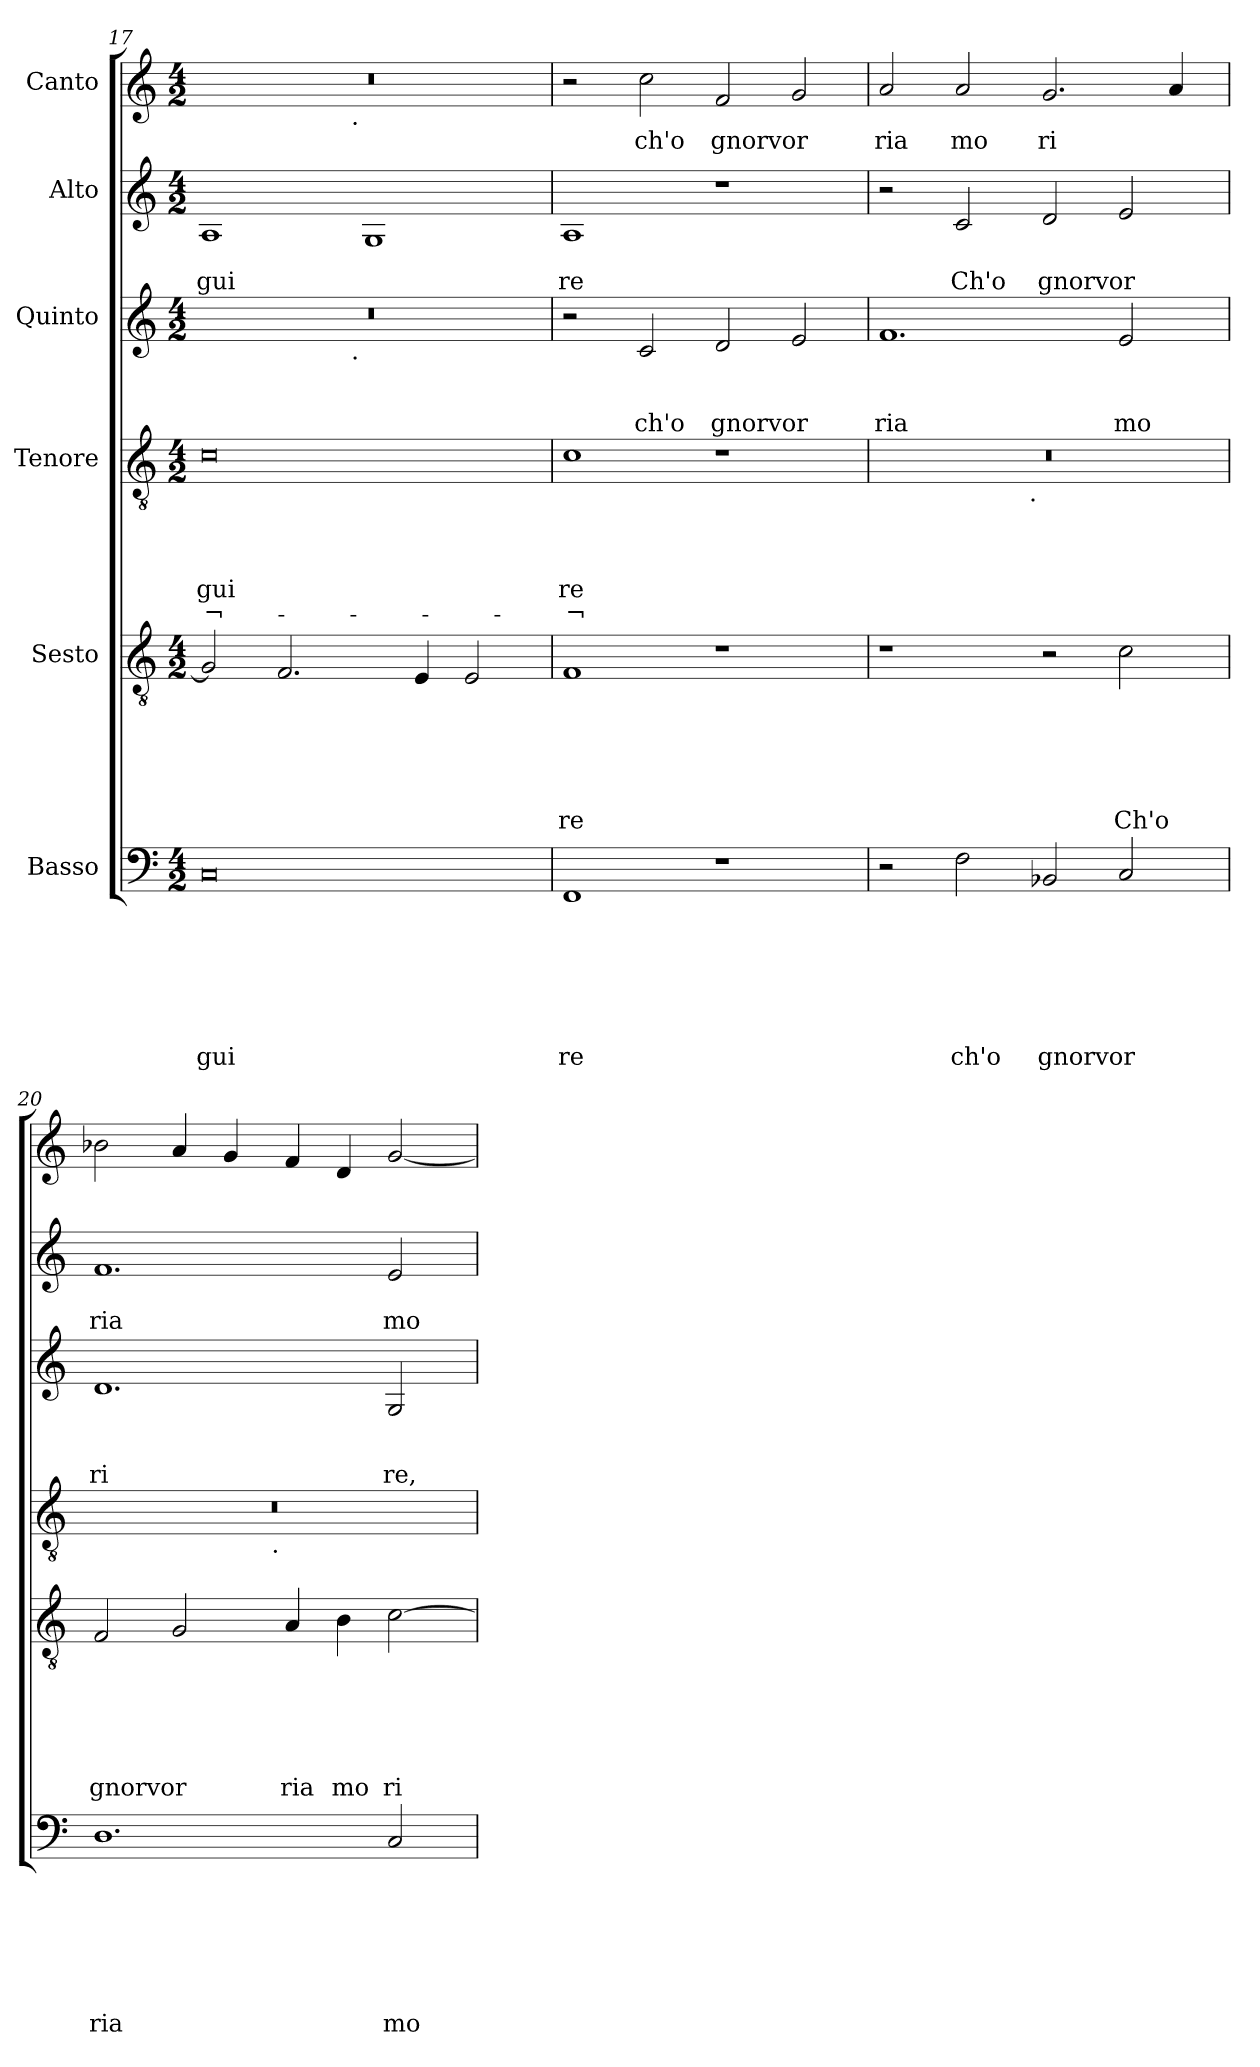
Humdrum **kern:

**kern	**text	**text	**text	**text	**text	**text	**text	**kern	**text	**text	**text	**text	**text	**text	**kern	**text	**text	**text	**text	**text	**kern	**text	**text	**text	**kern	**text	**text	**kern	**text
*part6	*part6	*part6	*part6	*part6	*part6	*part6	*part6	*part5	*part5	*part5	*part5	*part5	*part5	*part5	*part4	*part4	*part4	*part4	*part4	*part4	*part3	*part3	*part3	*part3	*part2	*part2	*part2	*part1	*part1
*staff6	*staff6	*staff6	*staff6	*staff6	*staff6	*staff6	*staff6	*staff5	*staff5	*staff5	*staff5	*staff5	*staff5	*staff5	*staff4	*staff4	*staff4	*staff4	*staff4	*staff4	*staff3	*staff3	*staff3	*staff3	*staff2	*staff2	*staff2	*staff1	*staff1
*I"Basso	*	*	*	*	*	*	*	*I"Sesto	*	*	*	*	*	*	*I"Tenore	*	*	*	*	*	*I"Quinto	*	*	*	*I"Alto	*	*	*I"Canto	*
*clefF4	*	*	*	*	*	*	*	*clefGv2	*	*	*	*	*	*	*clefGv2	*	*	*	*	*	*clefG2	*	*	*	*clefG2	*	*	*clefG2	*
*k[]	*	*	*	*	*	*	*	*k[]	*	*	*	*	*	*	*k[]	*	*	*	*	*	*k[]	*	*	*	*k[]	*	*	*k[]	*
*C:	*	*	*	*	*	*	*	*C:	*	*	*	*	*	*	*C:	*	*	*	*	*	*C:	*	*	*	*C:	*	*	*C:	*
*M4/2	*	*	*	*	*	*	*	*M4/2	*	*	*	*	*	*	*M4/2	*	*	*	*	*	*M4/2	*	*	*	*M4/2	*	*	*M4/2	*
=17	=17	=17	=17	=17	=17	=17	=17	=17	=17	=17	=17	=17	=17	=17	=17	=17	=17	=17	=17	=17	=17	=17	=17	=17	=17	=17	=17	=17	=17
!	!	!	!	!	!	!	!LO:LY:b	!	!	!	!	!	!	!	!	!	!	!	!LO:LY:b	!LO:LY:b	!	!	!	!	!	!	!LO:LY:b	!	!
*	*	*	*	*	*	*	*	*	*	*	*	*	*	*	*	*	*	*	*	*	*^	*	*	*	*	*	*	*^	*
0C	.	.	.	.	.	.	gui	2G/]	.	.	.	.	.	.	0c	.	.	.	gui	¬-	0r	2ryy	.	.	.	1A	.	gui	0r	2ryy	.
.	.	.	.	.	.	.	.	2.F/	.	.	.	.	.	.	.	.	.	.	.	.	.	4...ryy	.	.	.	.	.	.	.	4...ryy	.
!	!	!	!	!	!	!	!	!	!	!	!	!	!	!	!	!	!	!	!	!	!	!	!	!	!	!	!	!	!	!LO:TX:b:t=.	!
!	!	!	!	!	!	!	!	!	!	!	!	!	!	!	!	!	!	!	!	!	!	!LO:TX:b:t=.	!	!	!	!	!	!	!	!	!
.	.	.	.	.	.	.	.	.	.	.	.	.	.	.	.	.	.	.	.	.	.	1ryy	.	.	.	.	.	.	.	1ryy	.
.	.	.	.	.	.	.	.	.	.	.	.	.	.	.	.	.	.	.	.	.	.	.	.	.	.	1G	.	.	.	.	.
.	.	.	.	.	.	.	.	4E/	.	.	.	.	.	.	.	.	.	.	.	.	.	.	.	.	.	.	.	.	.	.	.
.	.	.	.	.	.	.	.	2E/	.	.	.	.	.	.	.	.	.	.	.	.	.	.	.	.	.	.	.	.	.	.	.
.	.	.	.	.	.	.	.	.	.	.	.	.	.	.	.	.	.	.	.	.	.	32ryy	.	.	.	.	.	.	.	32ryy	.
=18	=18	=18	=18	=18	=18	=18	=18	=18	=18	=18	=18	=18	=18	=18	=18	=18	=18	=18	=18	=18	=18	=18	=18	=18	=18	=18	=18	=18	=18	=18	=18
!	!	!	!	!	!	!	!LO:LY:b	!	!	!	!	!	!	!LO:LY:b	!	!	!	!	!LO:LY:b	!LO:LY:b	!	!	!	!	!	!	!	!LO:LY:b	!	!	!
*	*	*	*	*	*	*	*	*	*	*	*	*	*	*	*	*	*	*	*	*	*v	*v	*	*	*	*	*	*	*v	*v	*
1FF	.	.	.	.	.	.	re	1F	.	.	.	.	.	re	1c	.	.	.	re	-¬	2r	.	.	.	1A	.	re	2r	.
!	!	!	!	!	!	!	!	!	!	!	!	!	!	!	!	!	!	!	!	!	!	!	!	!LO:LY:b	!	!	!	!	!LO:LY:b
.	.	.	.	.	.	.	.	.	.	.	.	.	.	.	.	.	.	.	.	.	2c/	.	.	ch'o	.	.	.	2cc\	ch'o
!	!	!	!	!	!	!	!	!	!	!	!	!	!	!	!	!	!	!	!	!	!	!	!	!LO:LY:b	!	!	!	!	!LO:LY:b
1r	.	.	.	.	.	.	.	1r	.	.	.	.	.	.	1r	.	.	.	.	.	2d/	.	.	gnorvor	1r	.	.	2f/	gnorvor
.	.	.	.	.	.	.	.	.	.	.	.	.	.	.	.	.	.	.	.	.	2e/	.	.	.	.	.	.	2g/	.
=19	=19	=19	=19	=19	=19	=19	=19	=19	=19	=19	=19	=19	=19	=19	=19	=19	=19	=19	=19	=19	=19	=19	=19	=19	=19	=19	=19	=19	=19
!	!	!	!	!	!	!	!	!	!	!	!	!	!	!	!	!	!	!	!	!	!	!	!	!LO:LY:b	!	!	!	!	!LO:LY:b
*	*	*	*	*	*	*	*	*	*	*	*	*	*	*	*^	*	*	*	*	*	*	*	*	*	*	*	*	*	*
2r	.	.	.	.	.	.	.	1r	.	.	.	.	.	.	0r	2ryy	.	.	.	.	.	1.f	.	.	ria	2r	.	.	2a/	ria
!	!	!	!	!	!	!	!LO:LY:b	!	!	!	!	!	!	!	!	!	!	!	!	!	!	!	!	!	!	!	!	!LO:LY:b	!	!LO:LY:b
2F\	.	.	.	.	.	.	ch'o	.	.	.	.	.	.	.	.	4...ryy	.	.	.	.	.	.	.	.	.	2c/	.	Ch'o	2a/	mo
!	!	!	!	!	!	!	!	!	!	!	!	!	!	!	!	!LO:TX:b:t=.	!	!	!	!	!	!	!	!	!	!	!	!	!	!
.	.	.	.	.	.	.	.	.	.	.	.	.	.	.	.	1ryy	.	.	.	.	.	.	.	.	.	.	.	.	.	.
!	!	!	!	!	!	!	!LO:LY:b	!	!	!	!	!	!	!	!	!	!	!	!	!	!	!	!	!	!	!	!	!LO:LY:b	!	!LO:LY:b
2BB-X/	.	.	.	.	.	.	gnorvor	2r	.	.	.	.	.	.	.	.	.	.	.	.	.	.	.	.	.	2d/	.	gnorvor	2.g/	ri
!	!	!	!	!	!	!	!	!	!	!	!	!	!	!LO:LY:b	!	!	!	!	!	!	!	!	!	!	!LO:LY:b	!	!	!	!	!
2C/	.	.	.	.	.	.	.	2c\	.	.	.	.	.	Ch'o	.	.	.	.	.	.	.	2e/	.	.	mo	2e/	.	.	.	.
.	.	.	.	.	.	.	.	.	.	.	.	.	.	.	.	.	.	.	.	.	.	.	.	.	.	.	.	.	4a/	.
.	.	.	.	.	.	.	.	.	.	.	.	.	.	.	.	32ryy	.	.	.	.	.	.	.	.	.	.	.	.	.	.
=20	=20	=20	=20	=20	=20	=20	=20	=20	=20	=20	=20	=20	=20	=20	=20	=20	=20	=20	=20	=20	=20	=20	=20	=20	=20	=20	=20	=20	=20	=20
!	!	!	!	!	!	!	!LO:LY:b	!	!	!	!	!	!	!LO:LY:b	!	!	!	!	!	!	!	!	!	!	!LO:LY:b	!	!	!LO:LY:b	!	!
1.D	.	.	.	.	.	.	ria	2F/	.	.	.	.	.	gnorvor	0r	2ryy	.	.	.	.	.	1.d	.	.	ri	1.f	.	ria	2b-X\	.
.	.	.	.	.	.	.	.	2G/	.	.	.	.	.	.	.	4...ryy	.	.	.	.	.	.	.	.	.	.	.	.	4a/	.
.	.	.	.	.	.	.	.	.	.	.	.	.	.	.	.	.	.	.	.	.	.	.	.	.	.	.	.	.	4g/	.
!	!	!	!	!	!	!	!	!	!	!	!	!	!	!	!	!LO:TX:b:t=.	!	!	!	!	!	!	!	!	!	!	!	!	!	!
.	.	.	.	.	.	.	.	.	.	.	.	.	.	.	.	1ryy	.	.	.	.	.	.	.	.	.	.	.	.	.	.
!	!	!	!	!	!	!	!	!	!	!	!	!	!	!LO:LY:b	!	!	!	!	!	!	!	!	!	!	!	!	!	!	!	!
.	.	.	.	.	.	.	.	4A/	.	.	.	.	.	ria	.	.	.	.	.	.	.	.	.	.	.	.	.	.	4f/	.
!	!	!	!	!	!	!	!	!	!	!	!	!	!	!LO:LY:b	!	!	!	!	!	!	!	!	!	!	!	!	!	!	!	!
.	.	.	.	.	.	.	.	4B\	.	.	.	.	.	mo	.	.	.	.	.	.	.	.	.	.	.	.	.	.	4d/	.
!	!	!	!	!	!	!	!LO:LY:b	!	!	!	!	!	!	!LO:LY:b	!	!	!	!	!	!	!	!	!	!	!LO:LY:b	!	!	!LO:LY:b	!	!
2C/	.	.	.	.	.	.	mo	[>2c\	.	.	.	.	.	ri	.	.	.	.	.	.	.	2G/	.	.	re,	2e/	.	mo	[<2g/	.
.	.	.	.	.	.	.	.	.	.	.	.	.	.	.	.	32ryy	.	.	.	.	.	.	.	.	.	.	.	.	.	.
*	*	*	*	*	*	*	*	*	*	*	*	*	*	*	*v	*v	*	*	*	*	*	*	*	*	*	*	*	*	*	*
=	=	=	=	=	=	=	=	=	=	=	=	=	=	=	=	=	=	=	=	=	=	=	=	=	=	=	=	=	=
*-	*-	*-	*-	*-	*-	*-	*-	*-	*-	*-	*-	*-	*-	*-	*-	*-	*-	*-	*-	*-	*-	*-	*-	*-	*-	*-	*-	*-	*-
